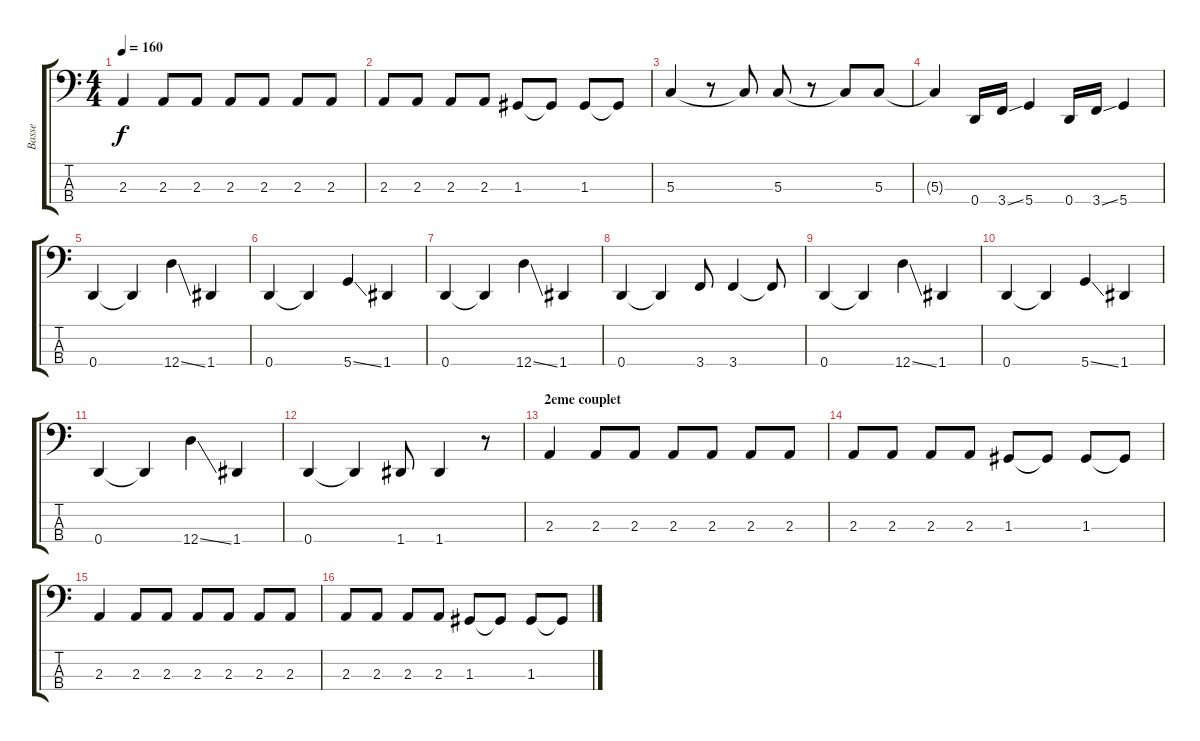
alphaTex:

\track ("Basse" "Basse") {instrument electricbasspick}
\staff {score tabs}
\tuning (F2 C2 G1 D1) {hide}
\ts (4 4)
\tempo 160
\clef f4
\ks c
2.3.4{dy f} 2.3.8 2.3.8 2.3.8 2.3.8 2.3.8 2.3.8 |
2.3.8 2.3.8 2.3.8 2.3.8 1.3.8 1.3{t}.8 1.3.8 1.3{t}.8 |
5.3.4 r.8 5.3{t}.8 5.3.8 r.8 5.3{t}.8 5.3.8 |
5.3{t}.4 0.4.16 3.4{ss}.16 5.4.4 0.4.16 3.4{ss}.16 5.4.4 |
0.4.4 0.4{t}.4 12.4{ss}.4 1.4.4 |
0.4.4 0.4{t}.4 5.4{ss}.4 1.4.4 |
0.4.4 0.4{t}.4 12.4{ss}.4 1.4.4 |
0.4.4 0.4{t}.4 3.4.8 3.4.4 3.4{t}.8 |
0.4.4 0.4{t}.4 12.4{ss}.4 1.4.4 |
0.4.4 0.4{t}.4 5.4{ss}.4 1.4.4 |
0.4.4 0.4{t}.4 12.4{ss}.4 1.4.4 |
0.4.4 0.4{t}.4 1.4.8 1.4.4 r.8 |
\section ("" "2eme couplet")
2.3.4 2.3.8 2.3.8 2.3.8 2.3.8 2.3.8 2.3.8 |
2.3.8 2.3.8 2.3.8 2.3.8 1.3.8 1.3{t}.8 1.3.8 1.3{t}.8 |
2.3.4 2.3.8 2.3.8 2.3.8 2.3.8 2.3.8 2.3.8 |
2.3.8 2.3.8 2.3.8 2.3.8 1.3.8 1.3{t}.8 1.3.8 1.3{t}.8
